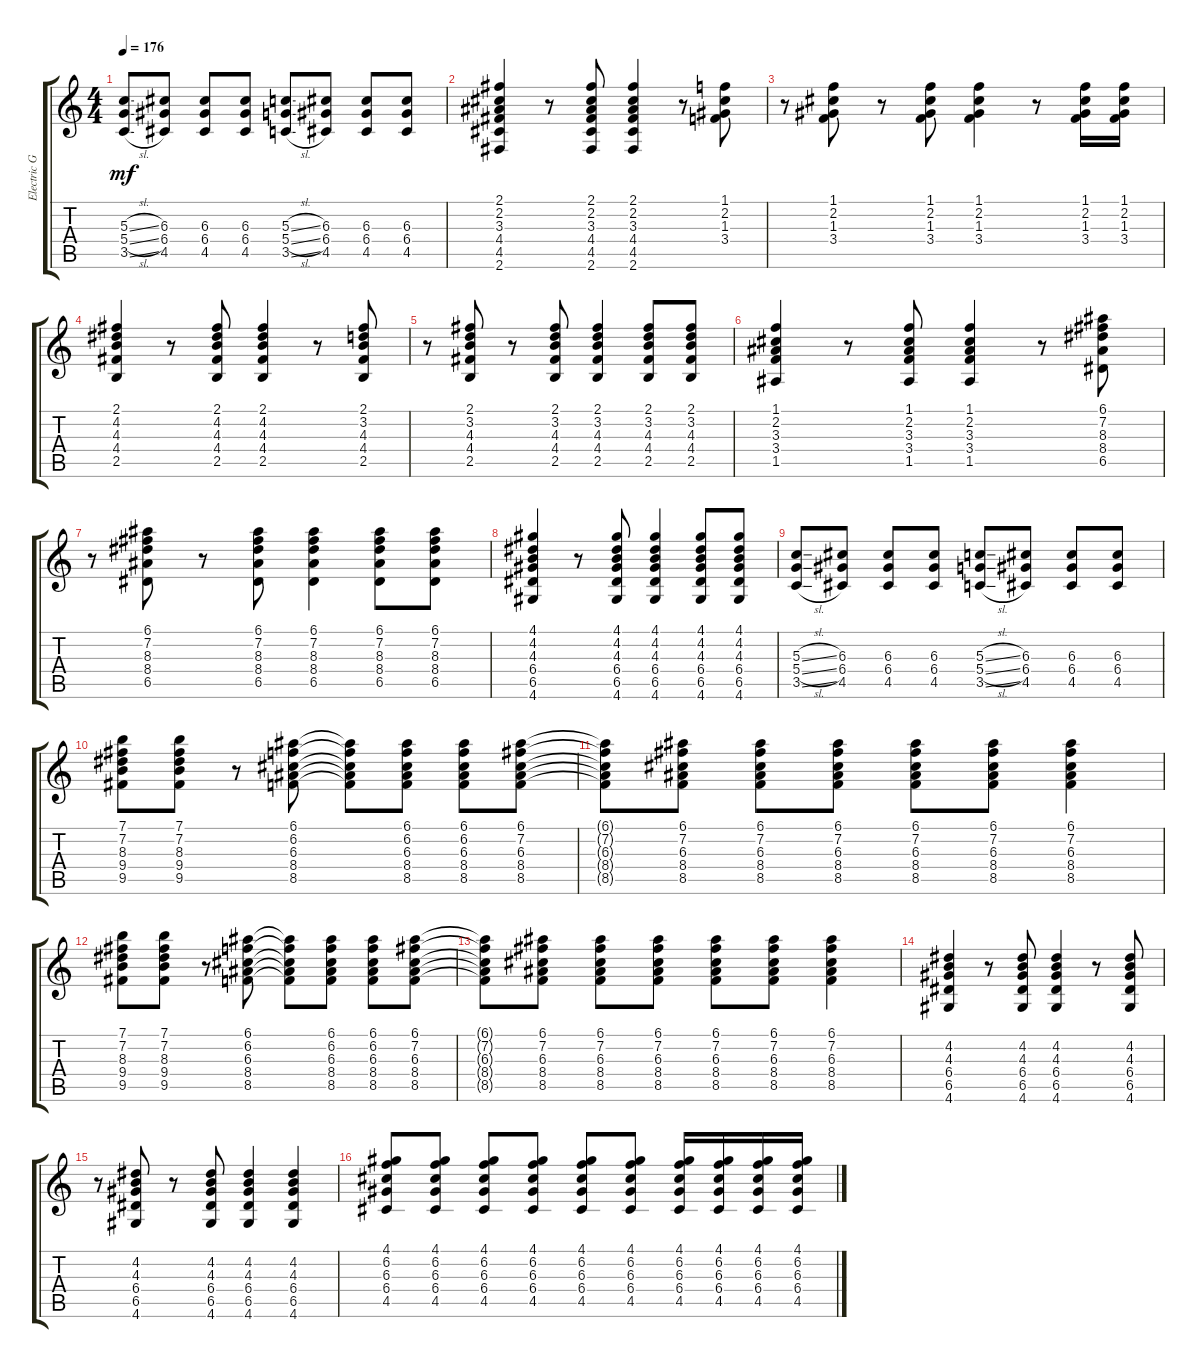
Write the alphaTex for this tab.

\track ("Electric Guitar" "Electric G") {instrument overdrivenguitar}
\staff {score tabs}
\tuning (E4 B3 G3 D3 A2 E2) {hide}
\ts (4 4)
\tempo 176
\clef g2
\ks c
(5.3{sl} 5.4{sl} 3.5{sl}).8{dy mf} (6.3 6.4 4.5).8 (6.3 6.4 4.5).8 (6.3 6.4 4.5).8 (5.3{sl} 5.4{sl} 3.5{sl}).8 (6.3 6.4 4.5).8 (6.3 6.4 4.5).8 (6.3 6.4 4.5).8 |
(2.1 2.2 3.3 4.4 4.5 2.6).4 r.8 (2.1 2.2 3.3 4.4 4.5 2.6).8 (2.1 2.2 3.3 4.4 4.5 2.6).4 r.8 (1.1 2.2 1.3 3.4).8 |
r.8 (1.1 2.2 1.3 3.4).8 r.8 (1.1 2.2 1.3 3.4).8 (1.1 2.2 1.3 3.4).4 r.8 (1.1 2.2 1.3 3.4).16 (1.1 2.2 1.3 3.4).16 |
(2.1 4.2 4.3 4.4 2.5).4 r.8 (2.1 4.2 4.3 4.4 2.5).8 (2.1 4.2 4.3 4.4 2.5).4 r.8 (2.1 3.2 4.3 4.4 2.5).8 |
r.8 (2.1 3.2 4.3 4.4 2.5).8 r.8 (2.1 3.2 4.3 4.4 2.5).8 (2.1 3.2 4.3 4.4 2.5).4 (2.1 3.2 4.3 4.4 2.5).8 (2.1 3.2 4.3 4.4 2.5).8 |
(1.1 2.2 3.3 3.4 1.5).4 r.8 (1.1 2.2 3.3 3.4 1.5).8 (1.1 2.2 3.3 3.4 1.5).4 r.8 (6.1 7.2 8.3 8.4 6.5).8 |
r.8 (6.1 7.2 8.3 8.4 6.5).8 r.8 (6.1 7.2 8.3 8.4 6.5).8 (6.1 7.2 8.3 8.4 6.5).4 (6.1 7.2 8.3 8.4 6.5).8 (6.1 7.2 8.3 8.4 6.5).8 |
(4.1 4.2 4.3 6.4 6.5 4.6).4 r.8 (4.1 4.2 4.3 6.4 6.5 4.6).8 (4.1 4.2 4.3 6.4 6.5 4.6).4 (4.1 4.2 4.3 6.4 6.5 4.6).8 (4.1 4.2 4.3 6.4 6.5 4.6).8 |
(5.3{sl} 5.4{sl} 3.5{sl}).8 (6.3 6.4 4.5).8 (6.3 6.4 4.5).8 (6.3 6.4 4.5).8 (5.3{sl} 5.4{sl} 3.5{sl}).8 (6.3 6.4 4.5).8 (6.3 6.4 4.5).8 (6.3 6.4 4.5).8 |
(7.1 7.2 8.3 9.4 9.5).8 (7.1 7.2 8.3 9.4 9.5).8 r.8 (6.1 6.2 6.3 8.4 8.5).8 (6.1{t} 6.2{t} 6.3{t} 8.4{t} 8.5{t}).8 (6.1 6.2 6.3 8.4 8.5).8 (6.1 6.2 6.3 8.4 8.5).8 (6.1 7.2 6.3 8.4 8.5).8 |
(6.1{t} 7.2{t} 6.3{t} 8.4{t} 8.5{t}).8 (6.1 7.2 6.3 8.4 8.5).8 (6.1 7.2 6.3 8.4 8.5).8 (6.1 7.2 6.3 8.4 8.5).8 (6.1 7.2 6.3 8.4 8.5).8 (6.1 7.2 6.3 8.4 8.5).8 (6.1 7.2 6.3 8.4 8.5).4 |
(7.1 7.2 8.3 9.4 9.5).8 (7.1 7.2 8.3 9.4 9.5).8 r.8 (6.1 6.2 6.3 8.4 8.5).8 (6.1{t} 6.2{t} 6.3{t} 8.4{t} 8.5{t}).8 (6.1 6.2 6.3 8.4 8.5).8 (6.1 6.2 6.3 8.4 8.5).8 (6.1 7.2 6.3 8.4 8.5).8 |
(6.1{t} 7.2{t} 6.3{t} 8.4{t} 8.5{t}).8 (6.1 7.2 6.3 8.4 8.5).8 (6.1 7.2 6.3 8.4 8.5).8 (6.1 7.2 6.3 8.4 8.5).8 (6.1 7.2 6.3 8.4 8.5).8 (6.1 7.2 6.3 8.4 8.5).8 (6.1 7.2 6.3 8.4 8.5).4 |
(4.2 4.3 6.4 6.5 4.6).4 r.8 (4.2 4.3 6.4 6.5 4.6).8 (4.2 4.3 6.4 6.5 4.6).4 r.8 (4.2 4.3 6.4 6.5 4.6).8 |
r.8 (4.2 4.3 6.4 6.5 4.6).8 r.8 (4.2 4.3 6.4 6.5 4.6).8 (4.2 4.3 6.4 6.5 4.6).4 (4.2 4.3 6.4 6.5 4.6).4 |
(4.1 6.2 6.3 6.4 4.5).8 (4.1 6.2 6.3 6.4 4.5).8 (4.1 6.2 6.3 6.4 4.5).8 (4.1 6.2 6.3 6.4 4.5).8 (4.1 6.2 6.3 6.4 4.5).8 (4.1 6.2 6.3 6.4 4.5).8 (4.1 6.2 6.3 6.4 4.5).16 (4.1 6.2 6.3 6.4 4.5).16 (4.1 6.2 6.3 6.4 4.5).16 (4.1 6.2 6.3 6.4 4.5).16
